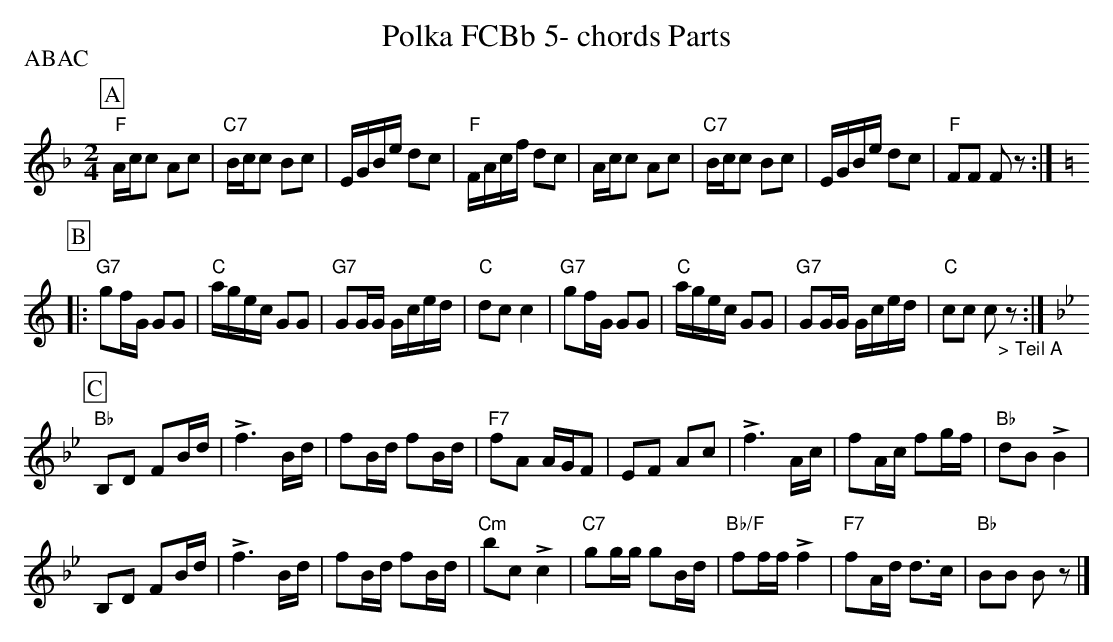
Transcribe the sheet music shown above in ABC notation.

X:1
T:Polka FCBb 5- chords Parts
P:ABAC
M:2/4
L:1/16
K:Fmaj%%MIDI gchordon
[P:A] "F"Acc2 A2c2 | "C7"Bcc2 B2c2 | EGBe d2c2 | "F"FAcf d2c2 | Acc2 A2c2 | "C7"Bcc2 B2c2 | EGBe d2c2 | "F"F2F2 F2z2 :| [K:Cmaj]
[P:B] |: "G7"g2fG G2G2 | "C"agec G2G2 | "G7"G2GG Gced | "C"d2c2 c4 | "G7"g2fG G2G2 | "C"agec G2G2 | "G7"G2GG Gced | "C"c2c2 c2"_> Teil A"z2 :| [K:Bbmaj] [L:1/8]
[P:C] "Bb"B,D FB/2d/2 | !>!f3B/2d/2 | fB/2d/2 fB/2d/2 | "F7"fA A/2G/2F | EF Ac | !>!f3A/2c/2 | fA/2c/2 fg/2f/2 | "Bb"dB !>!B2 |
B,D FB/2d/2 | !>!f3B/2d/2 | fB/2d/2 fB/2d/2 | "Cm"bc !>!c2 | "C7"gg/2g/2 gB/2d/2 | "Bb/F"ff/2f/2 !>!f2 | "F7"fA/2d/2 d>c | "Bb"BB Bz |]
